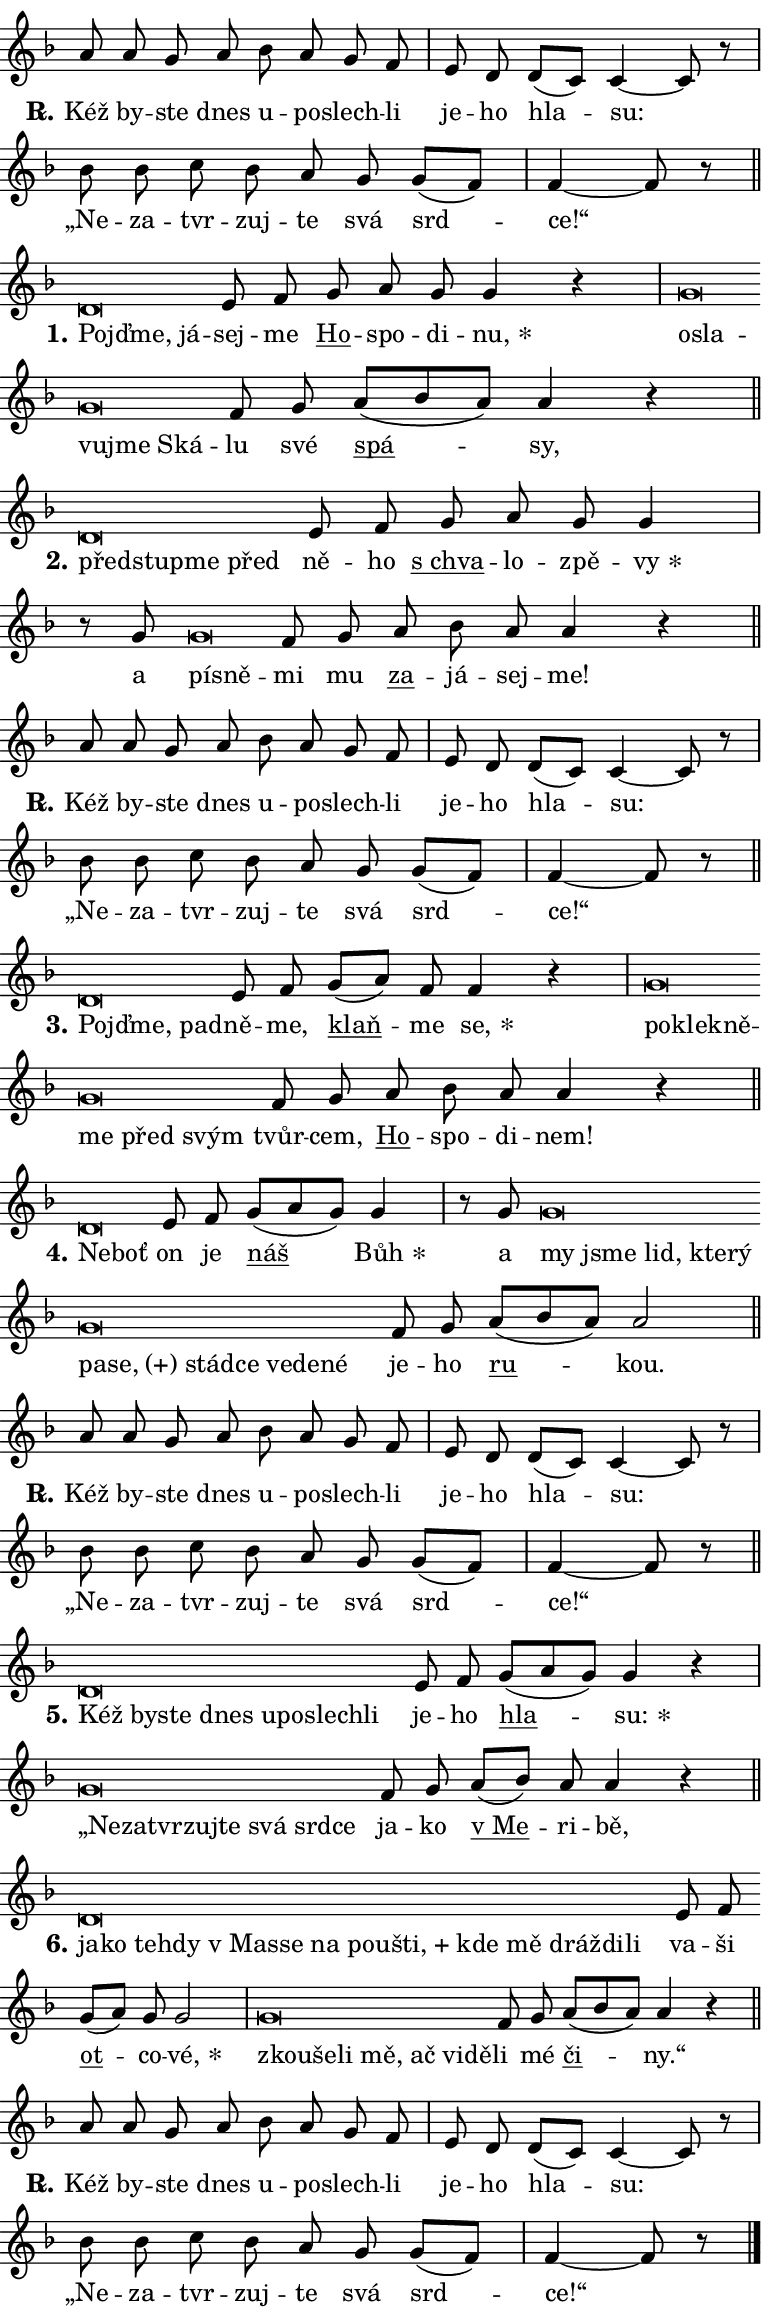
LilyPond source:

\version "2.24.0"
\header { tagline = "" }
\paper {
  indent = 0\cm
  top-margin = 0\cm
  right-margin = 0.13\cm % to fit lyric hyphens
  bottom-margin = 0\cm
  left-margin = 0\cm
  paper-width = 13\cm
  page-breaking = #ly:one-page-breaking
  system-system-spacing.basic-distance = #11
  score-system-spacing.basic-distance = #11
  ragged-last = ##f
}


%% Author: Thomas Morley
%% https://lists.gnu.org/archive/html/lilypond-user/2020-05/msg00002.html
#(define (line-position grob)
"Returns position of @var[grob} in current system:
   @code{'start}, if at first time-step
   @code{'end}, if at last time-step
   @code{'middle} otherwise
"
  (let* ((col (ly:item-get-column grob))
         (ln (ly:grob-object col 'left-neighbor))
         (rn (ly:grob-object col 'right-neighbor))
         (col-to-check-left (if (ly:grob? ln) ln col))
         (col-to-check-right (if (ly:grob? rn) rn col))
         (break-dir-left
           (and
             (ly:grob-property col-to-check-left 'non-musical #f)
             (ly:item-break-dir col-to-check-left)))
         (break-dir-right
           (and
             (ly:grob-property col-to-check-right 'non-musical #f)
             (ly:item-break-dir col-to-check-right))))
        (cond ((eqv? 1 break-dir-left) 'start)
              ((eqv? -1 break-dir-right) 'end)
              (else 'middle))))

#(define (tranparent-at-line-position vctor)
  (lambda (grob)
  "Relying on @code{line-position} select the relevant enry from @var{vctor}.
Used to determine transparency,"
    (case (line-position grob)
      ((end) (not (vector-ref vctor 0)))
      ((middle) (not (vector-ref vctor 1)))
      ((start) (not (vector-ref vctor 2))))))

noteHeadBreakVisibility =
#(define-music-function (break-visibility)(vector?)
"Makes @code{NoteHead}s transparent relying on @var{break-visibility}"
#{
  \override NoteHead.transparent =
    #(tranparent-at-line-position break-visibility)
#})

#(define delete-ledgers-for-transparent-note-heads
  (lambda (grob)
    "Reads whether a @code{NoteHead} is transparent.
If so this @code{NoteHead} is removed from @code{'note-heads} from
@var{grob}, which is supposed to be @code{LedgerLineSpanner}.
As a result ledgers are not printed for this @code{NoteHead}"
    (let* ((nhds-array (ly:grob-object grob 'note-heads))
           (nhds-list
             (if (ly:grob-array? nhds-array)
                 (ly:grob-array->list nhds-array)
                 '()))
           ;; Relies on the transparent-property being done before
           ;; Staff.LedgerLineSpanner.after-line-breaking is executed.
           ;; This is fragile ...
           (to-keep
             (remove
               (lambda (nhd)
                 (ly:grob-property nhd 'transparent #f))
               nhds-list)))
      ;; TODO find a better method to iterate over grob-arrays, similiar
      ;; to filter/remove etc for lists
      ;; For now rebuilt from scratch
      (set! (ly:grob-object grob 'note-heads)  '())
      (for-each
        (lambda (nhd)
          (ly:pointer-group-interface::add-grob grob 'note-heads nhd))
        to-keep))))

squashNotes = {
  \override NoteHead.X-extent = #'(-0.2 . 0.2)
  \override NoteHead.Y-extent = #'(-0.75 . 0)
  \override NoteHead.stencil =
    #(lambda (grob)
       (let ((pos (ly:grob-property grob 'staff-position)))
         (begin
           (if (< pos -7) (display "ERROR: Lower brevis then expected\n") (display ""))
           (if (<= pos -6) ly:text-interface::print ly:note-head::print))))
}
unSquashNotes = {
  \revert NoteHead.X-extent
  \revert NoteHead.Y-extent
  \revert NoteHead.stencil
}

hideNotes = \noteHeadBreakVisibility #begin-of-line-visible
unHideNotes = \noteHeadBreakVisibility #all-visible

% work-around for resetting accidentals
% https://lilypond.org/doc/v2.23/Documentation/notation/displaying-rhythms#unmetered-music
cadenzaMeasure = {
  \cadenzaOff
  \partial 1024 s1024
  \cadenzaOn
}

#(define-markup-command (accent layout props text) (markup?)
  "Underline accented syllable"
  (interpret-markup layout props
    #{\markup \override #'(offset . 4.3) \underline { #text }#}))

responsum = \markup \concat {
  "R" \hspace #-1.05 \path #0.1 #'((moveto 0 0.07) (lineto 0.9 0.8)) \hspace #0.05 "."
}

spaceSize = #0.6828661417322834 % exact space size for TeX Gyre Schola

\layout {
  \context {
    \Staff
    \remove "Time_signature_engraver"
    \override LedgerLineSpanner.after-line-breaking = #delete-ledgers-for-transparent-note-heads
  }
  \context {
    \Lyrics {
      \override LyricSpace.minimum-distance = \spaceSize
      \override LyricText.font-name = #"TeX Gyre Schola"
      \override LyricText.font-size = 1
      \override StanzaNumber.font-name = #"TeX Gyre Schola Bold"
      \override StanzaNumber.font-size = 1
    }
  }
  \context {
    \Score 
    \override NoteHead.text =
      #(lambda (grob) 
        (let ((pos (ly:grob-property grob 'staff-position)))
          #{\markup {
            \combine
              \halign #-0.55 \raise #(if (= pos -6) 0 0.5) \override #'(thickness . 2) \draw-line #'(3.2 . 0)
              \musicglyph "noteheads.sM1"
          }#}))
  }
}

% magnetic-lyrics.ily
%
%   written by
%     Jean Abou Samra <jean@abou-samra.fr>
%     Werner Lemberg <wl@gnu.org>
%
%   adapted by
%     Jiri Hon <jiri.hon@gmail.com>
%
% Version 2022-Apr-15

% https://www.mail-archive.com/lilypond-user@gnu.org/msg149350.html

#(define (Left_hyphen_pointer_engraver context)
   "Collect syllable-hyphen-syllable occurrences in lyrics and store
them in properties.  This engraver only looks to the left.  For
example, if the lyrics input is @code{foo -- bar}, it does the
following.

@itemize @bullet
@item
Set the @code{text} property of the @code{LyricHyphen} grob between
@q{foo} and @q{bar} to @code{foo}.

@item
Set the @code{left-hyphen} property of the @code{LyricText} grob with
text @q{foo} to the @code{LyricHyphen} grob between @q{foo} and
@q{bar}.
@end itemize

Use this auxiliary engraver in combination with the
@code{lyric-@/text::@/apply-@/magnetic-@/offset!} hook."
   (let ((hyphen #f)
         (text #f))
     (make-engraver
      (acknowledgers
       ((lyric-syllable-interface engraver grob source-engraver)
        (set! text grob)))
      (end-acknowledgers
       ((lyric-hyphen-interface engraver grob source-engraver)
        ;(when (not (grob::has-interface grob 'lyric-space-interface))
          (set! hyphen grob)));)
      ((stop-translation-timestep engraver)
       (when (and text hyphen)
         (ly:grob-set-object! text 'left-hyphen hyphen))
       (set! text #f)
       (set! hyphen #f)))))

#(define (lyric-text::apply-magnetic-offset! grob)
   "If the space between two syllables is less than the value in
property @code{LyricText@/.details@/.squash-threshold}, move the right
syllable to the left so that it gets concatenated with the left
syllable.

Use this function as a hook for
@code{LyricText@/.after-@/line-@/breaking} if the
@code{Left_@/hyphen_@/pointer_@/engraver} is active."
   (let ((hyphen (ly:grob-object grob 'left-hyphen #f)))
     (when hyphen
       (let ((left-text (ly:spanner-bound hyphen LEFT)))
         (when (grob::has-interface left-text 'lyric-syllable-interface)
           (let* ((common (ly:grob-common-refpoint grob left-text X))
                  (this-x-ext (ly:grob-extent grob common X))
                  (left-x-ext
                   (begin
                     ;; Trigger magnetism for left-text.
                     (ly:grob-property left-text 'after-line-breaking)
                     (ly:grob-extent left-text common X)))
                  ;; `delta` is the gap width between two syllables.
                  (delta (- (interval-start this-x-ext)
                            (interval-end left-x-ext)))
                  (details (ly:grob-property grob 'details))
                  (threshold (assoc-get 'squash-threshold details 0.2)))
             (when (< delta threshold)
               (let* (;; We have to manipulate the input text so that
                      ;; ligatures crossing syllable boundaries are not
                      ;; disabled.  For languages based on the Latin
                      ;; script this is essentially a beautification.
                      ;; However, for non-Western scripts it can be a
                      ;; necessity.
                      (lt (ly:grob-property left-text 'text))
                      (rt (ly:grob-property grob 'text))
                      (is-space (grob::has-interface hyphen 'lyric-space-interface))
                      (space (if is-space " " ""))
                      (extra-delta (if is-space spaceSize 0))
                      ;; Append new syllable.
                      (ltrt-space (if (and (string? lt) (string? rt))
                                (string-append lt space rt)
                                (make-concat-markup (list lt space rt))))
                      ;; Right-align `ltrt` to the right side.
                      (ltrt-space-markup (grob-interpret-markup
                               grob
                               (make-translate-markup
                                (cons (interval-length this-x-ext) 0)
                                (make-right-align-markup ltrt-space)))))
                 (begin
                   ;; Don't print `left-text`.
                   (ly:grob-set-property! left-text 'stencil #f)
                   ;; Set text and stencil (which holds all collected
                   ;; syllables so far) and shift it to the left.
                   (ly:grob-set-property! grob 'text ltrt-space)
                   (ly:grob-set-property! grob 'stencil ltrt-space-markup)
                   (ly:grob-translate-axis! grob (- (- delta extra-delta)) X))))))))))


#(define (lyric-hyphen::displace-bounds-first grob)
   ;; Make very sure this callback isn't triggered too early.
   (let ((left (ly:spanner-bound grob LEFT))
         (right (ly:spanner-bound grob RIGHT)))
     (ly:grob-property left 'after-line-breaking)
     (ly:grob-property right 'after-line-breaking)
     (ly:lyric-hyphen::print grob)))

squashThreshold = #0.4

\layout {
  \context {
    \Lyrics
    \consists #Left_hyphen_pointer_engraver
    \override LyricText.after-line-breaking =
      #lyric-text::apply-magnetic-offset!
    \override LyricHyphen.stencil = #lyric-hyphen::displace-bounds-first
    \override LyricText.details.squash-threshold = \squashThreshold
    \override LyricHyphen.minimum-distance = 0
    \override LyricHyphen.minimum-length = \squashThreshold
  }
}

squashText = \override LyricText.details.squash-threshold = 9999
unSquashText = \override LyricText.details.squash-threshold = \squashThreshold

leftText = \override LyricText.self-alignment-X = #LEFT
unLeftText = \revert LyricText.self-alignment-X

starOffset = #(lambda (grob) 
                (let ((x_offset (ly:self-alignment-interface::aligned-on-x-parent grob)))
                  (if (= x_offset 0) 0 (+ x_offset 1.2))))

star = #(define-music-function (syllable)(string?)
"Append star separator at the end of a syllable"
#{
  \once \override LyricText.X-offset = #starOffset
  \lyricmode { \markup {
    #syllable
    \override #'((font-name . "TeX Gyre Schola Bold")) \hspace #0.2 \lower #0.65 \larger "*"
  } }
#})

starAccent = #(define-music-function (syllable)(string?)
"Append star separator at the end of a syllable and make accent"
#{
  \once \override LyricText.X-offset = #starOffset
  \lyricmode { \markup {
    \accent #syllable
    \override #'((font-name . "TeX Gyre Schola Bold")) \hspace #0.2 \lower #0.65 \larger "*"
  } }
#})

breath = #(define-music-function (syllable)(string?)
"Append breathing indicator at the end of a syllable"
#{
  \lyricmode { \markup { #syllable "+" } }
#})

optionalBreath = #(define-music-function (syllable)(string?)
"Append optional breathing indicator at the end of a syllable"
#{
  \lyricmode { \markup { #syllable "(+)" } }
#})


\score {
    <<
        \new Voice = "melody" { \cadenzaOn \key f \major \relative { a'8 a g a bes a g f \cadenzaMeasure \bar "|" e d \bar "" d[( c)] c4~ c8 r8 \cadenzaMeasure \bar "|" bes' bes c bes a g g[( f)] \cadenzaMeasure \bar "|" f4~ f8 r \cadenzaMeasure \bar "||" \break } }
        \new Lyrics \lyricsto "melody" { \lyricmode { \set stanza = \responsum
Kéž by -- ste dnes u -- po -- slech -- li je -- ho hla -- su: „Ne -- za -- tvr -- zuj -- te svá srd -- ce!“ } }
    >>
    \layout {}
}

\score {
    <<
        \new Voice = "melody" { \cadenzaOn \key f \major \relative { \squashNotes d'\breve*1/16 \hideNotes \breve*1/16 \breve*1/16 \bar "" \unHideNotes \unSquashNotes e8 f \bar "" g a g g4 r \cadenzaMeasure \bar "|" \squashNotes g\breve*1/16 \hideNotes \breve*1/16 \bar "" \breve*1/16 \bar "" \breve*1/16 \breve*1/16 \bar "" \unHideNotes \unSquashNotes f8 g \bar "" a[( bes a)] a4 r \cadenzaMeasure \bar "||" \break } }
        \new Lyrics \lyricsto "melody" { \lyricmode { \set stanza = "1."
\leftText Pojď -- \squashText me, já -- \unLeftText \unSquashText sej -- me \markup \accent Ho -- spo -- di -- \star nu, \leftText o -- \squashText sla -- vu -- jme Ská -- \unLeftText \unSquashText lu své \markup \accent spá -- sy, } }
    >>
    \layout {}
}

\score {
    <<
        \new Voice = "melody" { \cadenzaOn \key f \major \relative { \squashNotes d'\breve*1/16 \hideNotes \breve*1/16 \bar "" \breve*1/16 \breve*1/16 \bar "" \unHideNotes \unSquashNotes e8 f \bar "" g a g g4 \cadenzaMeasure \bar "|" r8 g \squashNotes g\breve*1/16 \hideNotes \breve*1/16 \bar "" \unHideNotes \unSquashNotes f8 g \bar "" a bes a a4 r \cadenzaMeasure \bar "||" \break } }
        \new Lyrics \lyricsto "melody" { \lyricmode { \set stanza = "2."
\leftText před -- \squashText stup -- me před \unLeftText \unSquashText ně -- ho \markup \accent "s chva" -- lo -- zpě -- \star vy a \leftText pí -- \squashText sně -- \unLeftText \unSquashText mi mu \markup \accent za -- já -- sej -- me! } }
    >>
    \layout {}
}

\score {
    <<
        \new Voice = "melody" { \cadenzaOn \key f \major \relative { a'8 a g a bes a g f \cadenzaMeasure \bar "|" e d \bar "" d[( c)] c4~ c8 r8 \cadenzaMeasure \bar "|" bes' bes c bes a g g[( f)] \cadenzaMeasure \bar "|" f4~ f8 r \cadenzaMeasure \bar "||" \break } }
        \new Lyrics \lyricsto "melody" { \lyricmode { \set stanza = \responsum
Kéž by -- ste dnes u -- po -- slech -- li je -- ho hla -- su: „Ne -- za -- tvr -- zuj -- te svá srd -- ce!“ } }
    >>
    \layout {}
}

\score {
    <<
        \new Voice = "melody" { \cadenzaOn \key f \major \relative { \squashNotes d'\breve*1/16 \hideNotes \breve*1/16 \breve*1/16 \bar "" \unHideNotes \unSquashNotes e8 f \bar "" g[( a)] f f4 r \cadenzaMeasure \bar "|" \squashNotes g\breve*1/16 \hideNotes \breve*1/16 \bar "" \breve*1/16 \bar "" \breve*1/16 \bar "" \breve*1/16 \breve*1/16 \bar "" \unHideNotes \unSquashNotes f8 g \bar "" a bes a a4 r \cadenzaMeasure \bar "||" \break } }
        \new Lyrics \lyricsto "melody" { \lyricmode { \set stanza = "3."
\leftText Pojď -- \squashText me, pad -- \unLeftText \unSquashText ně -- me, \markup \accent klaň -- me \star se, \leftText po -- \squashText kle -- kně -- me před svým \unLeftText \unSquashText tvůr -- cem, \markup \accent Ho -- spo -- di -- nem! } }
    >>
    \layout {}
}

\score {
    <<
        \new Voice = "melody" { \cadenzaOn \key f \major \relative { \squashNotes d'\breve*1/16 \hideNotes \breve*1/16 \bar "" \unHideNotes \unSquashNotes e8 f \bar "" g[( a g)] g4 \cadenzaMeasure \bar "|" r8 g \squashNotes g\breve*1/16 \hideNotes \breve*1/16 \bar "" \breve*1/16 \bar "" \breve*1/16 \bar "" \breve*1/16 \bar "" \breve*1/16 \bar "" \breve*1/16 \bar "" \breve*1/16 \bar "" \breve*1/16 \bar "" \breve*1/16 \bar "" \breve*1/16 \breve*1/16 \bar "" \unHideNotes \unSquashNotes f8 g \bar "" a[( bes a)] a2 \cadenzaMeasure \bar "||" \break } }
        \new Lyrics \lyricsto "melody" { \lyricmode { \set stanza = "4."
\leftText Ne -- \squashText boť \unLeftText \unSquashText on je \markup \accent náš \star Bůh a \leftText my \squashText jsme lid, kte -- rý pa -- \optionalBreath se, stád -- ce ve -- de -- né \unLeftText \unSquashText je -- ho \markup \accent ru -- kou. } }
    >>
    \layout {}
}

\score {
    <<
        \new Voice = "melody" { \cadenzaOn \key f \major \relative { a'8 a g a bes a g f \cadenzaMeasure \bar "|" e d \bar "" d[( c)] c4~ c8 r8 \cadenzaMeasure \bar "|" bes' bes c bes a g g[( f)] \cadenzaMeasure \bar "|" f4~ f8 r \cadenzaMeasure \bar "||" \break } }
        \new Lyrics \lyricsto "melody" { \lyricmode { \set stanza = \responsum
Kéž by -- ste dnes u -- po -- slech -- li je -- ho hla -- su: „Ne -- za -- tvr -- zuj -- te svá srd -- ce!“ } }
    >>
    \layout {}
}

\score {
    <<
        \new Voice = "melody" { \cadenzaOn \key f \major \relative { \squashNotes d'\breve*1/16 \hideNotes \breve*1/16 \bar "" \breve*1/16 \bar "" \breve*1/16 \bar "" \breve*1/16 \bar "" \breve*1/16 \bar "" \breve*1/16 \breve*1/16 \bar "" \unHideNotes \unSquashNotes e8 f \bar "" g[( a g)] g4 r \cadenzaMeasure \bar "|" \squashNotes g\breve*1/16 \hideNotes \breve*1/16 \bar "" \breve*1/16 \bar "" \breve*1/16 \bar "" \breve*1/16 \bar "" \breve*1/16 \bar "" \breve*1/16 \breve*1/16 \bar "" \unHideNotes \unSquashNotes f8 g \bar "" a[( bes)] a a4 r \cadenzaMeasure \bar "||" \break } }
        \new Lyrics \lyricsto "melody" { \lyricmode { \set stanza = "5."
\leftText Kéž \squashText by -- ste dnes u -- po -- slech -- li \unLeftText \unSquashText je -- ho \markup \accent hla -- \star su: \leftText „Ne -- \squashText za -- tvr -- zuj -- te svá srd -- ce \unLeftText \unSquashText ja -- ko \markup \accent "v Me" -- ri -- bě, } }
    >>
    \layout {}
}

\score {
    <<
        \new Voice = "melody" { \cadenzaOn \key f \major \relative { \squashNotes d'\breve*1/16 \hideNotes \breve*1/16 \bar "" \breve*1/16 \bar "" \breve*1/16 \bar "" \breve*1/16 \bar "" \breve*1/16 \bar "" \breve*1/16 \bar "" \breve*1/16 \bar "" \breve*1/16 \bar "" \breve*1/16 \bar "" \breve*1/16 \bar "" \breve*1/16 \bar "" \breve*1/16 \breve*1/16 \bar "" \unHideNotes \unSquashNotes e8 f \bar "" g[( a)] g g2 \cadenzaMeasure \bar "|" \squashNotes g\breve*1/16 \hideNotes \breve*1/16 \bar "" \breve*1/16 \bar "" \breve*1/16 \bar "" \breve*1/16 \bar "" \breve*1/16 \breve*1/16 \bar "" \unHideNotes \unSquashNotes f8 g \bar "" a[( bes a)] a4 r \cadenzaMeasure \bar "||" \break } }
        \new Lyrics \lyricsto "melody" { \lyricmode { \set stanza = "6."
\leftText ja -- \squashText ko teh -- dy "v Ma" -- sse na pou -- \breath "šti," kde mě dráž -- di -- li \unLeftText \unSquashText va -- ši \markup \accent ot -- co -- \star vé, \leftText zkou -- \squashText še -- li mě, ač vi -- dě -- \unLeftText \unSquashText li mé \markup \accent či -- ny.“ } }
    >>
    \layout {}
}

\score {
    <<
        \new Voice = "melody" { \cadenzaOn \key f \major \relative { a'8 a g a bes a g f \cadenzaMeasure \bar "|" e d \bar "" d[( c)] c4~ c8 r8 \cadenzaMeasure \bar "|" bes' bes c bes a g g[( f)] \cadenzaMeasure \bar "|" f4~ f8 r \cadenzaMeasure \bar "||" \break } \bar "|." }
        \new Lyrics \lyricsto "melody" { \lyricmode { \set stanza = \responsum
Kéž by -- ste dnes u -- po -- slech -- li je -- ho hla -- su: „Ne -- za -- tvr -- zuj -- te svá srd -- ce!“ } }
    >>
    \layout {}
}
